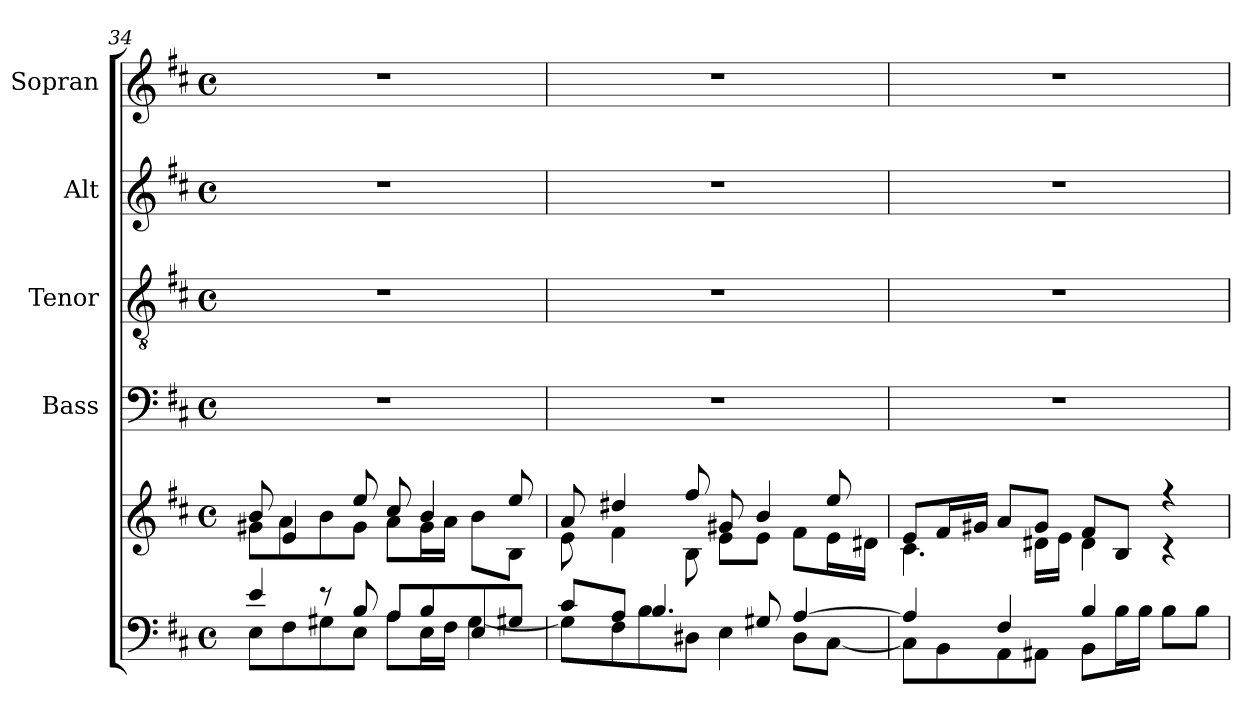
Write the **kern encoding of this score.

**kern	**kern	**kern	**kern	**kern	**kern
*part5	*part5	*part4	*part3	*part2	*part1
*staff6	*staff5	*staff4	*staff3	*staff2	*staff1
*	*	*I"Bass	*I"Tenor	*I"Alt	*I"Sopran
*	*	*I'B.	*I'T.	*I'A.	*I'S.
!!LO:PB:g=z
*clefF4	*clefG2	*clefF4	*clefGv2	*clefG2	*clefG2
*k[f#c#]	*k[f#c#]	*k[f#c#]	*k[f#c#]	*k[f#c#]	*k[f#c#]
*D:	*D:	*D:	*D:	*D:	*D:
*M4/4	*M4/4	*M4/4	*M4/4	*M4/4	*M4/4
*met(c)	*met(c)	*met(c)	*met(c)	*met(c)	*met(c)
=34	=34	=34	=34	=34	=34
*^	*^	*	*	*	*
4e/	8E\L	8b/	8g#X\L	1r	1r	1r	1r
.	8F#\	4e/	8a\	.	.	.	.
8rd	8G#X\	.	8b\	.	.	.	.
8B/	8E\J	8ee/	8g#\J	.	.	.	.
8A/L	8A\L	8cc#/	8a\L	.	.	.	.
8B/	16E\L	4b/	16g#\L	.	.	.	.
.	16F#\JJ	.	16a\JJ	.	.	.	.
8E/	[<4G#\	.	8b\L	.	.	.	.
8G#X/J	.	8ee/	8B\J	.	.	.	.
=35	=35	=35	=35	=35	=35	=35	=35
8c#/L	8G#\L]	8a/	8e\	1r	1r	1r	1r
8A/J	8F#\	4dd#X/	4f#\	.	.	.	.
4.B/	8B\	.	.	.	.	.	.
.	8D#X\J	8ff#/	8B\	.	.	.	.
.	4E\	8g#X/	8e\L	.	.	.	.
8G#X/	.	4b/	8e\J	.	.	.	.
[>4A/	8D#\L	.	8f#\L	.	.	.	.
.	[<8C#\J	8ee/	16e\L	.	.	.	.
.	.	.	16d#X\JJ	.	.	.	.
=36	=36	=36	=36	=36	=36	=36	=36
4A/]	8C#\L]	8e/L	4.c#\	1r	1r	1r	1r
.	8BB\	16f#/L	.	.	.	.	.
.	.	16g#X/JJ	.	.	.	.	.
4F#/	8AA\	8a/L	.	.	.	.	.
.	8AA#X\J	8g#/J	16d#X\LL	.	.	.	.
.	.	.	16e\JJ	.	.	.	.
4B/	8BB\L	8f#/L	4d#\	.	.	.	.
.	16B\L	8B/J	.	.	.	.	.
.	16B\JJ	.	.	.	.	.	.
4ryy	8B\L	4r	4r	.	.	.	.
.	8B\J	.	.	.	.	.	.
*v	*v	*	*	*	*	*	*
*	*v	*v	*	*	*	*
=	=	=	=	=	=
*-	*-	*-	*-	*-	*-
